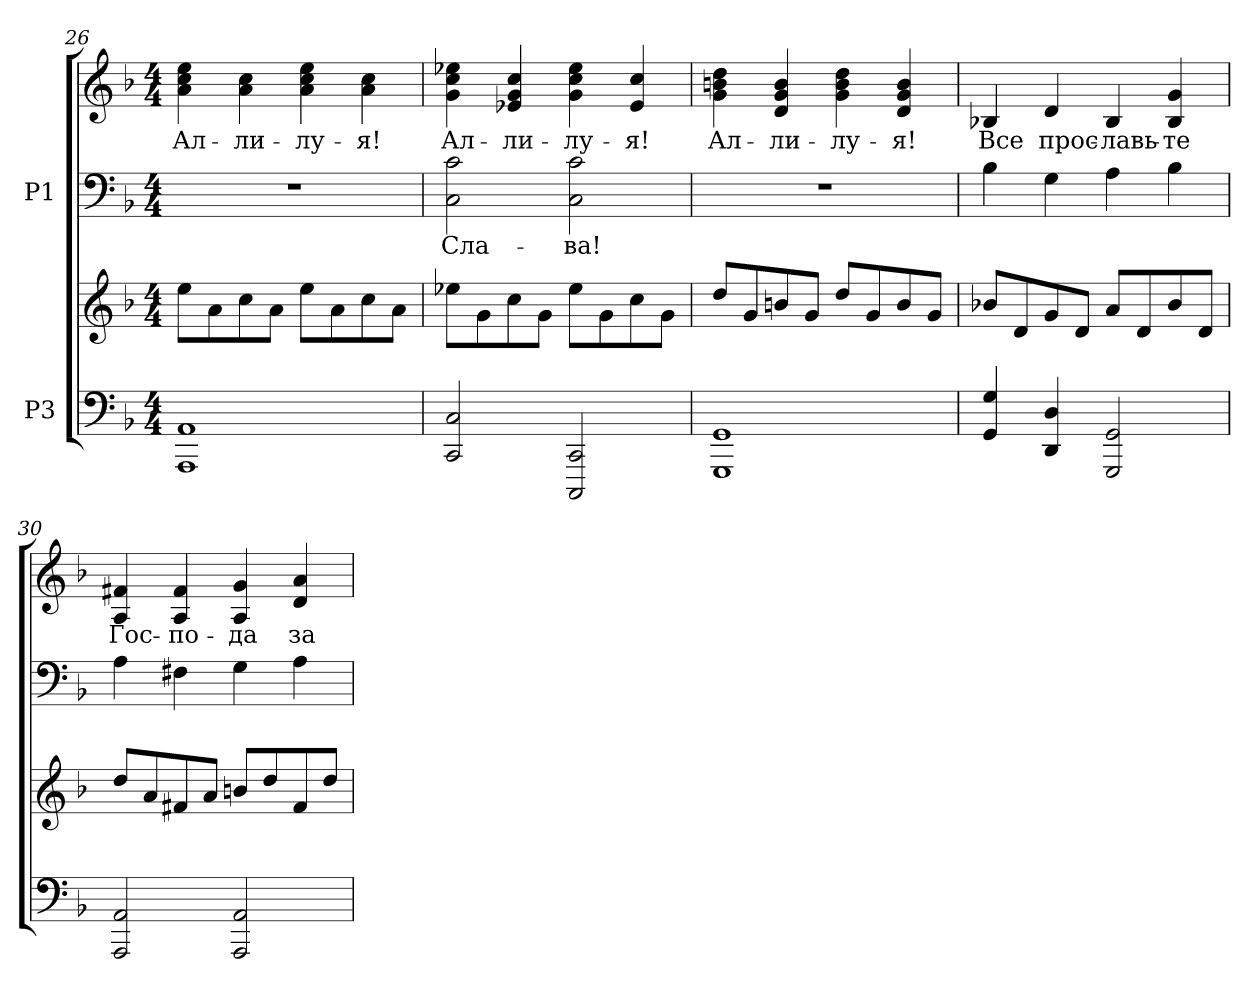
**kern	**kern	**kern	**text	**kern	**text
*part2	*part2	*part1	*part1	*part1	*part1
*staff4	*staff3	*staff2	*staff2	*staff1	*staff1
*I"P3	*	*I"P1	*	*	*
*clefF4	*clefG2	*clefF4	*	*clefG2	*
*k[b-]	*k[b-]	*k[b-]	*	*k[b-]	*
*F:	*F:	*F:	*	*F:	*
*M4/4	*M4/4	*M4/4	*	*M4/4	*
=26	=26	=26	=26	=26	=26
!	!	!	!	!	!LO:LY:b:color=#000000
1AAAi 1AAi	8eei\L	1r	.	4ai\ 4cci 4eei	Ал-
.	8ai\	.	.	.	.
!	!	!	!	!	!LO:LY:b:color=#000000
.	8cci\	.	.	4ai\ 4cci	-ли-
.	8ai\J	.	.	.	.
!	!	!	!	!	!LO:LY:b:color=#000000
.	8eei\L	.	.	4ai\ 4cci 4eei	-лу-
.	8ai\	.	.	.	.
!	!	!	!	!	!LO:LY:b:color=#000000
.	8cci\	.	.	4ai\ 4cci	-я!
.	8ai\J	.	.	.	.
=27	=27	=27	=27	=27	=27
!	!	!	!LO:LY:a:color=#000000	!	!
!	!	!	!	!	!LO:LY:b:color=#000000
2CCi/ 2Ci	8ee-Xi\L	2Ci\ 2ci	Сла-	4gi\ 4cci 4ee-Xi	Ал-
.	8gi\	.	.	.	.
!	!	!	!	!	!LO:LY:b:color=#000000
.	8cci\	.	.	4e-Xi/ 4gi 4cci	-ли-
.	8gi\J	.	.	.	.
!	!	!	!LO:LY:a:color=#000000	!	!
!	!	!	!	!	!LO:LY:b:color=#000000
2CCCi/ 2CCi	8ee-i\L	2Ci\ 2ci	-ва!	4gi\ 4cci 4ee-i	-лу-
.	8gi\	.	.	.	.
!	!	!	!	!	!LO:LY:b:color=#000000
.	8cci\	.	.	4e-i/ 4cci	-я!
.	8gi\J	.	.	.	.
=28	=28	=28	=28	=28	=28
!	!	!	!	!	!LO:LY:b:color=#000000
1GGGi 1GGi	8ddi/L	1r	.	4gi\ 4bni 4ddi	Ал-
.	8gi/	.	.	.	.
!	!	!	!	!	!LO:LY:b:color=#000000
.	8bni/	.	.	4di/ 4gi 4bi	-ли-
.	8gi/J	.	.	.	.
!	!	!	!	!	!LO:LY:b:color=#000000
.	8ddi/L	.	.	4gi\ 4bi 4ddi	-лу-
.	8gi/	.	.	.	.
!	!	!	!	!	!LO:LY:b:color=#000000
.	8bi/	.	.	4di/ 4gi 4bi	-я!
.	8gi/J	.	.	.	.
!!LO:PB:g=z
=29	=29	=29	=29	=29	=29
!	!	!	!	!	!LO:LY:b:color=#000000
4GGi/ 4Gi	8b-Xi/L	4B-i\	.	4B-Xi/	Все
.	8di/	.	.	.	.
!	!	!	!	!	!LO:LY:b:color=#000000
4DDi/ 4Di	8gi/	4Gi\	.	4di/	прос-
.	8di/J	.	.	.	.
!	!	!	!	!	!LO:LY:b:color=#000000
2GGGi/ 2GGi	8ai/L	4Ai\	.	4B-i/	-лавь-
.	8di/	.	.	.	.
!	!	!	!	!	!LO:LY:b:color=#000000
.	8b-i/	4B-i\	.	4B-i/ 4gi	-те
.	8di/J	.	.	.	.
=30	=30	=30	=30	=30	=30
!	!	!	!	!	!LO:LY:b:color=#000000
2AAAi/ 2AAi	8ddi/L	4Ai\	.	4Ai/ 4f#Xi	Гос-
.	8ai/	.	.	.	.
!	!	!	!	!	!LO:LY:b:color=#000000
.	8f#Xi/	4F#Xi\	.	4Ai/ 4f#i	-по-
.	8ai/J	.	.	.	.
!	!	!	!	!	!LO:LY:b:color=#000000
2AAAi/ 2AAi	8bni/L	4Gi\	.	4Ai/ 4gi	-да
.	8ddi/	.	.	.	.
!	!	!	!	!	!LO:LY:b:color=#000000
.	8f#i/	4Ai\	.	4di/ 4ai	за
.	8ddi/J	.	.	.	.
=	=	=	=	=	=
*-	*-	*-	*-	*-	*-
